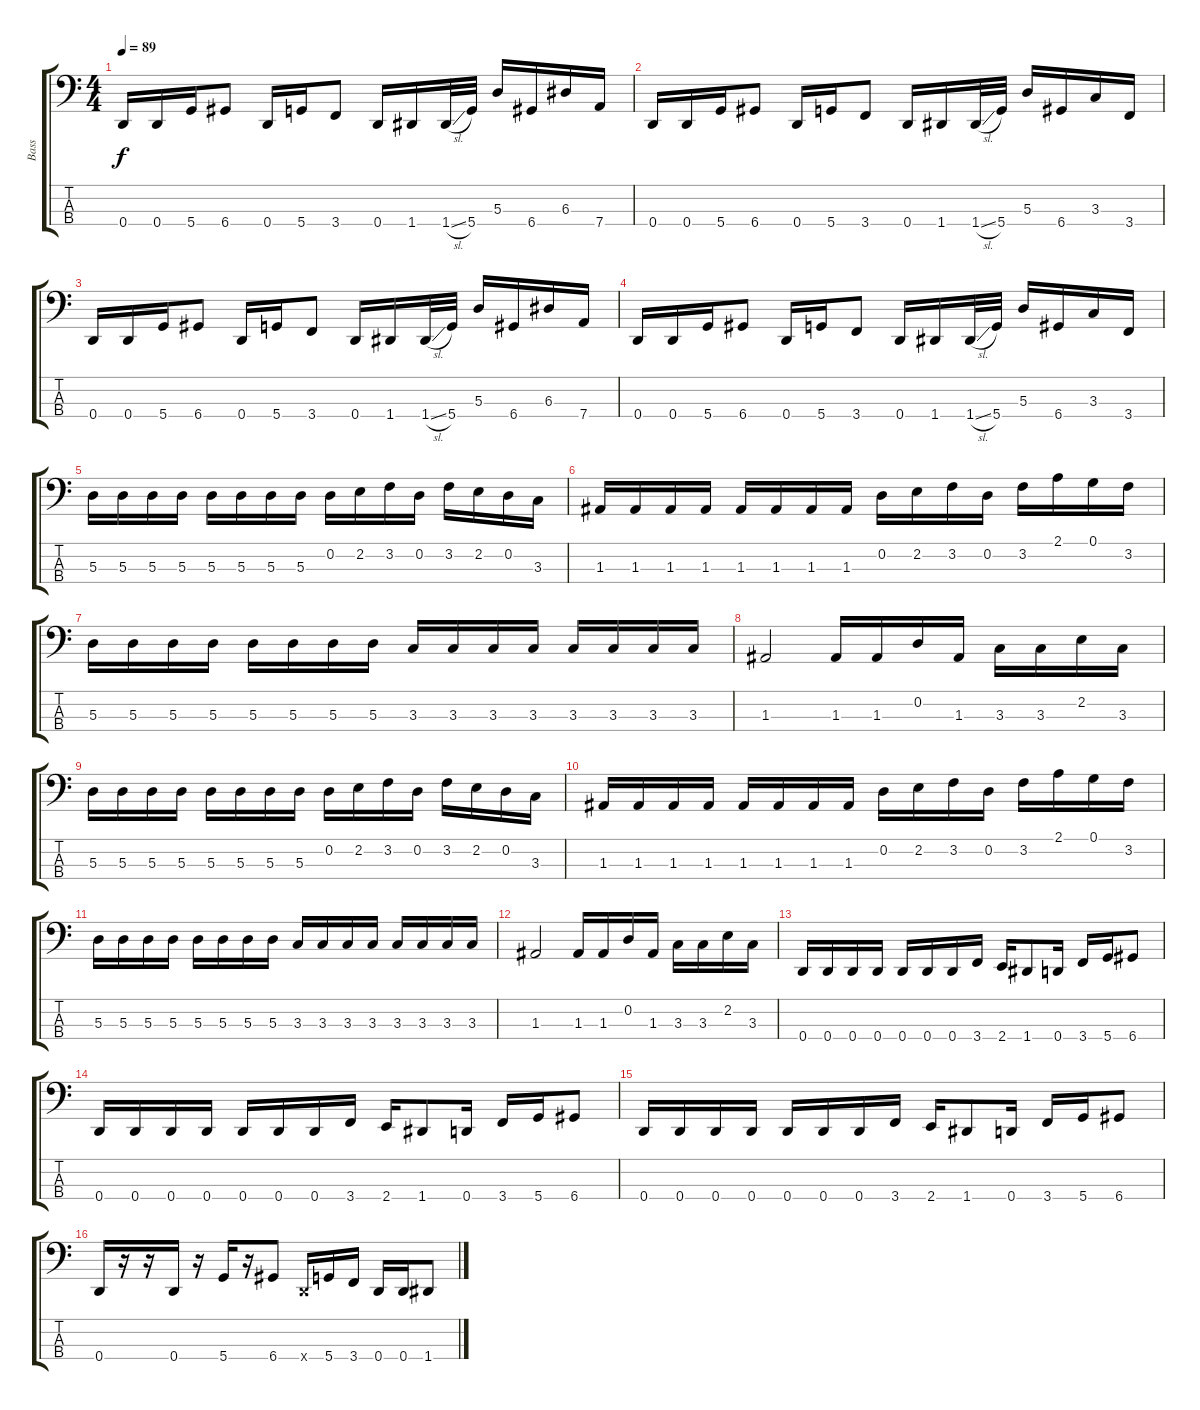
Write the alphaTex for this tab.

\track ("Bass" "Bass") {instrument electricbasspick}
\staff {score tabs}
\tuning (G2 D2 A1 D1) {hide}
\ts (4 4)
\tempo 89
\clef f4
\ks c
0.4.16{dy f} 0.4.16 5.4.16 6.4.8 0.4.16 5.4.16 3.4.8 0.4.16 1.4.16 1.4{sl}.32 5.4.32 5.3.16 6.4.16 6.3.16 7.4.16 |
0.4.16 0.4.16 5.4.16 6.4.8 0.4.16 5.4.16 3.4.8 0.4.16 1.4.16 1.4{sl}.32 5.4.32 5.3.16 6.4.16 3.3.16 3.4.16 |
0.4.16 0.4.16 5.4.16 6.4.8 0.4.16 5.4.16 3.4.8 0.4.16 1.4.16 1.4{sl}.32 5.4.32 5.3.16 6.4.16 6.3.16 7.4.16 |
0.4.16 0.4.16 5.4.16 6.4.8 0.4.16 5.4.16 3.4.8 0.4.16 1.4.16 1.4{sl}.32 5.4.32 5.3.16 6.4.16 3.3.16 3.4.16 |
5.3.16 5.3.16 5.3.16 5.3.16 5.3.16 5.3.16 5.3.16 5.3.16 0.2.16 2.2.16 3.2.16 0.2.16 3.2.16 2.2.16 0.2.16 3.3.16 |
1.3.16 1.3.16 1.3.16 1.3.16 1.3.16 1.3.16 1.3.16 1.3.16 0.2.16 2.2.16 3.2.16 0.2.16 3.2.16 2.1.16 0.1.16 3.2.16 |
5.3.16 5.3.16 5.3.16 5.3.16 5.3.16 5.3.16 5.3.16 5.3.16 3.3.16 3.3.16 3.3.16 3.3.16 3.3.16 3.3.16 3.3.16 3.3.16 |
1.3.2 1.3.16 1.3.16 0.2.16 1.3.16 3.3.16 3.3.16 2.2.16 3.3.16 |
5.3.16 5.3.16 5.3.16 5.3.16 5.3.16 5.3.16 5.3.16 5.3.16 0.2.16 2.2.16 3.2.16 0.2.16 3.2.16 2.2.16 0.2.16 3.3.16 |
1.3.16 1.3.16 1.3.16 1.3.16 1.3.16 1.3.16 1.3.16 1.3.16 0.2.16 2.2.16 3.2.16 0.2.16 3.2.16 2.1.16 0.1.16 3.2.16 |
5.3.16 5.3.16 5.3.16 5.3.16 5.3.16 5.3.16 5.3.16 5.3.16 3.3.16 3.3.16 3.3.16 3.3.16 3.3.16 3.3.16 3.3.16 3.3.16 |
1.3.2 1.3.16 1.3.16 0.2.16 1.3.16 3.3.16 3.3.16 2.2.16 3.3.16 |
0.4.16 0.4.16 0.4.16 0.4.16 0.4.16 0.4.16 0.4.16 3.4.16 2.4.16 1.4.8 0.4.16 3.4.16 5.4.16 6.4.8 |
0.4.16 0.4.16 0.4.16 0.4.16 0.4.16 0.4.16 0.4.16 3.4.16 2.4.16 1.4.8 0.4.16 3.4.16 5.4.16 6.4.8 |
0.4.16 0.4.16 0.4.16 0.4.16 0.4.16 0.4.16 0.4.16 3.4.16 2.4.16 1.4.8 0.4.16 3.4.16 5.4.16 6.4.8 |
0.4.16 r.16 r.16 0.4.16 r.16 5.4.16 r.16 6.4.8 0.4{x}.16 5.4.16 3.4.16 0.4.16 0.4.16 1.4.8
